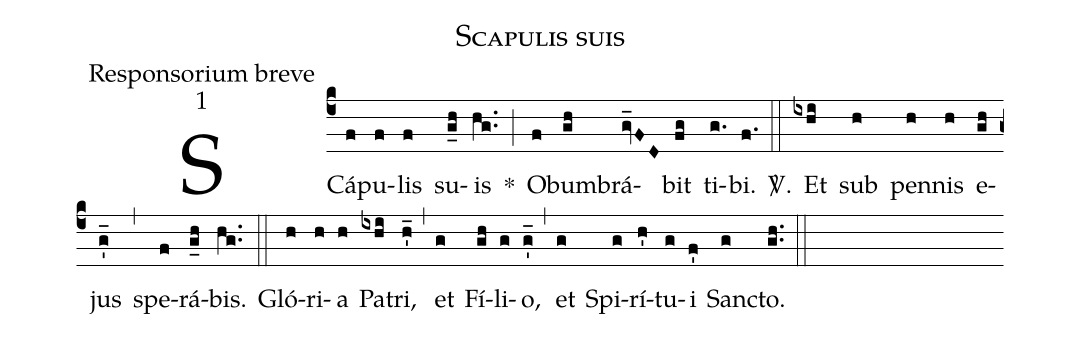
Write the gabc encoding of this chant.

name:Scapulis suis;
office-part:Responsorium breve;
mode:1;
%%
(c4) SCá(f)pu(f)lis(f) su(g_h)is(hg..) *(;) O(f)bum(gh)brá(gv_FD)bit(fg) ti(g.)bi.(f.) <sp>V/</sp>.(::) Et(ixhi) sub(h) pen(h)nis(h) e(gh)jus(g'_) (,) spe(f)rá(g_h)bis.(hg..) (::) Gló(h)ri(h)a(h) Pa(ixhi)tri,(h'_) (,) et(g) Fí(gh)li(g)o,(g'_) (,) et(g) Spi(g)rí(h')tu(g)i(f') San(g)cto.(gh..) (::)
